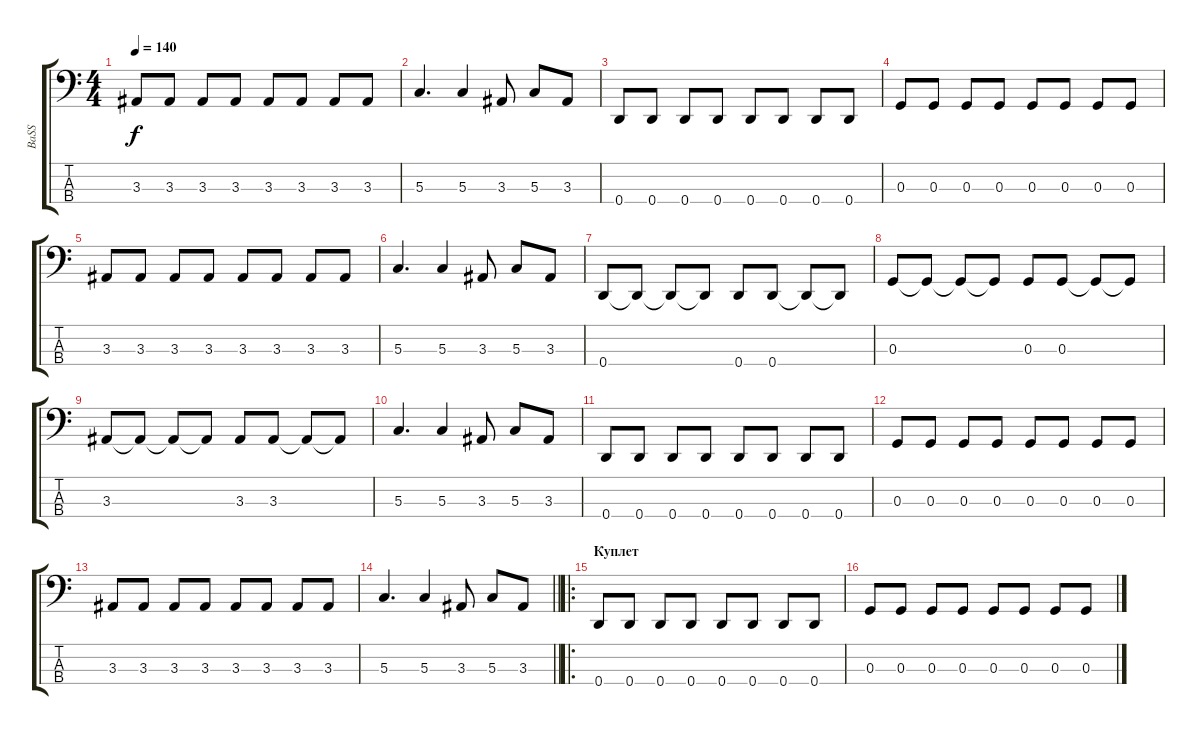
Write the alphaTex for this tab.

\track ("BaSS" "BaSS") {instrument electricbassfinger}
\staff {score tabs}
\tuning (F2 C2 G1 D1) {hide}
\ts (4 4)
\tempo 140
\clef f4
\ks c
3.3.8{dy f} 3.3.8 3.3.8 3.3.8 3.3.8 3.3.8 3.3.8 3.3.8 |
5.3.4{d} 5.3.4 3.3.8 5.3.8 3.3.8 |
0.4.8 0.4.8 0.4.8 0.4.8 0.4.8 0.4.8 0.4.8 0.4.8 |
0.3.8 0.3.8 0.3.8 0.3.8 0.3.8 0.3.8 0.3.8 0.3.8 |
3.3.8 3.3.8 3.3.8 3.3.8 3.3.8 3.3.8 3.3.8 3.3.8 |
5.3.4{d} 5.3.4 3.3.8 5.3.8 3.3.8 |
0.4.8 0.4{t}.8 0.4{t}.8 0.4{t}.8 0.4.8 0.4.8 0.4{t}.8 0.4{t}.8 |
0.3.8 0.3{t}.8 0.3{t}.8 0.3{t}.8 0.3.8 0.3.8 0.3{t}.8 0.3{t}.8 |
3.3.8 3.3{t}.8 3.3{t}.8 3.3{t}.8 3.3.8 3.3.8 3.3{t}.8 3.3{t}.8 |
5.3.4{d} 5.3.4 3.3.8 5.3.8 3.3.8 |
0.4.8 0.4.8 0.4.8 0.4.8 0.4.8 0.4.8 0.4.8 0.4.8 |
0.3.8 0.3.8 0.3.8 0.3.8 0.3.8 0.3.8 0.3.8 0.3.8 |
3.3.8 3.3.8 3.3.8 3.3.8 3.3.8 3.3.8 3.3.8 3.3.8 |
\barLineRight lightlight
5.3.4{d} 5.3.4 3.3.8 5.3.8 3.3.8 |
\ro
\section ("" "Куплет")
0.4.8 0.4.8 0.4.8 0.4.8 0.4.8 0.4.8 0.4.8 0.4.8 |
0.3.8 0.3.8 0.3.8 0.3.8 0.3.8 0.3.8 0.3.8 0.3.8
